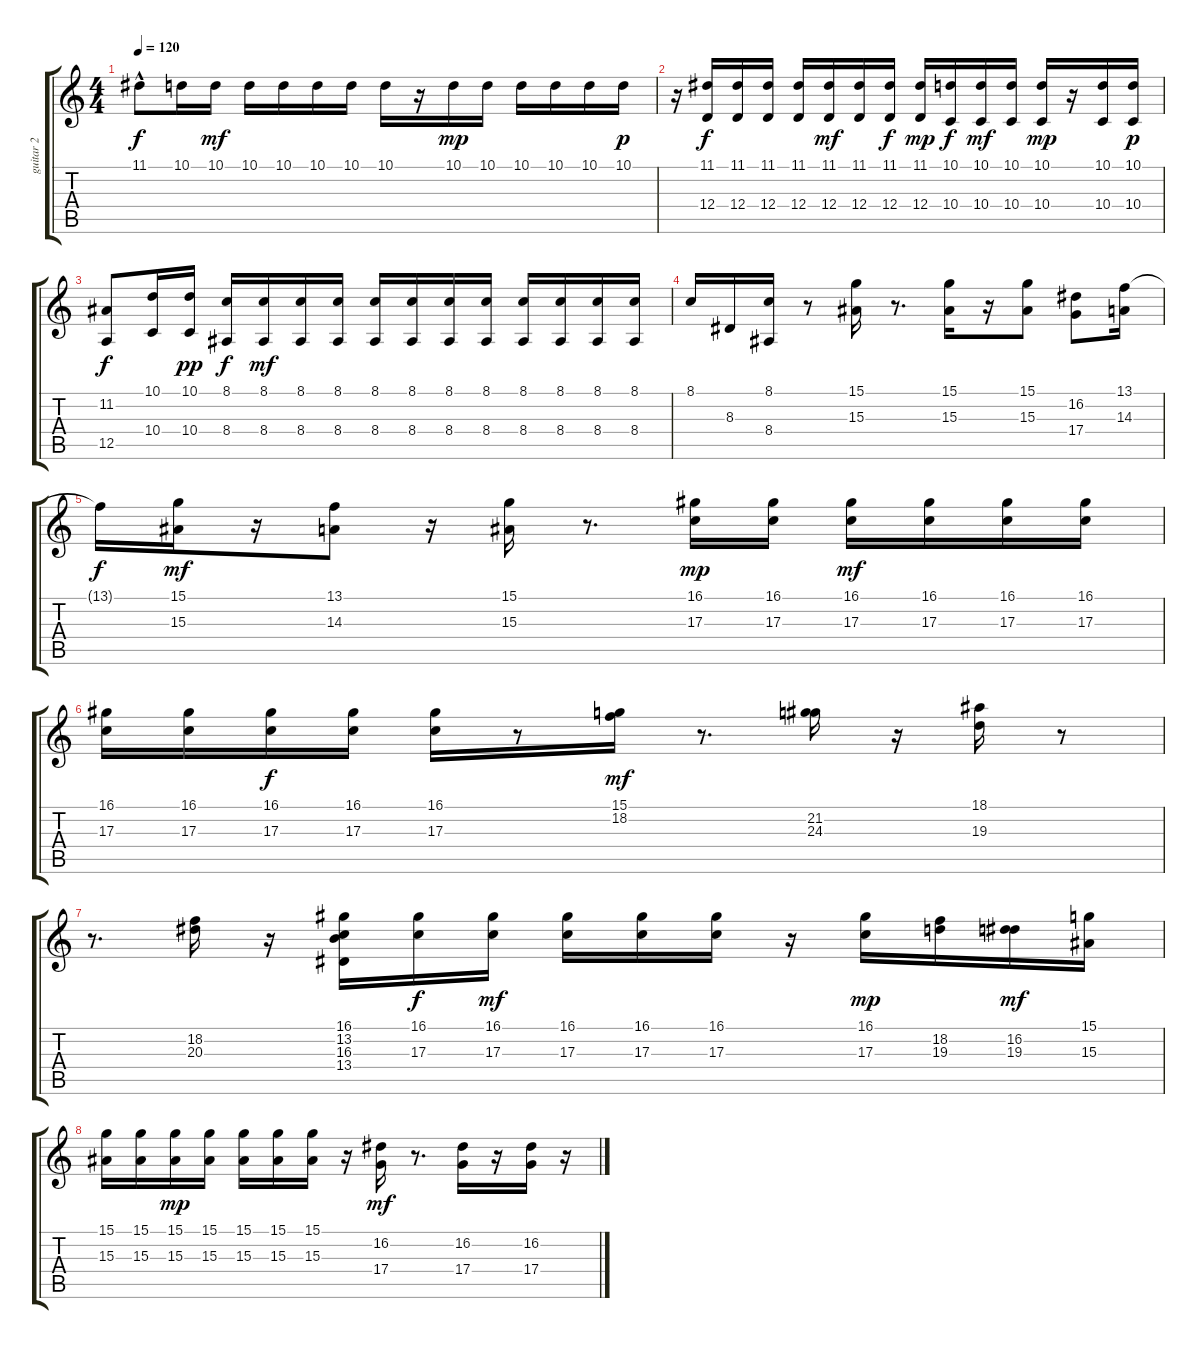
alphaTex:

\track ("guitar 2" "guitar 2") {instrument acousticgrandpiano}
\staff {score tabs}
\tuning (E4 B3 G3 D3 A2 E2) {hide}
\ts (4 4)
\tempo 120
\clef g2
\ks c
11.1{hac}.8{dy f} 10.1.16 10.1.16{dy mf} 10.1.16 10.1.16 10.1.16 10.1.16 10.1.16 r.16 10.1.16{dy mp} 10.1.16 10.1.16 10.1.16 10.1.16 10.1.16{dy p} |
r.16 (11.1 12.4).16{dy f} (11.1 12.4).16 (11.1 12.4).16 (11.1 12.4).16 (11.1 12.4).16{dy mf} (11.1 12.4).16 (11.1 12.4).16{dy f} (11.1 12.4).16{dy mp} (10.1 10.4).16{dy f} (10.1 10.4).16{dy mf} (10.1 10.4).16 (10.1 10.4).16{dy mp} r.16 (10.1 10.4).16 (10.1 10.4).16{dy p} |
(11.2 12.5).8{dy f} (10.1 10.4).16 (10.1 10.4).16{dy pp} (8.1 8.4).16{dy f} (8.1 8.4).16{dy mf} (8.1 8.4).16 (8.1 8.4).16 (8.1 8.4).16 (8.1 8.4).16 (8.1 8.4).16 (8.1 8.4).16 (8.1 8.4).16 (8.1 8.4).16 (8.1 8.4).16 (8.1 8.4).16 |
8.1.16 8.3.16 (8.1 8.4).16 r.8 (15.1 15.3).16 r.8{d} (15.1 15.3).16 r.16 (15.1 15.3).8 (16.2 17.4).8 (13.1 14.3).16 |
13.1{t}.16{dy f} (15.1 15.3).16{dy mf} r.16 (13.1 14.3).8 r.16 (15.1 15.3).16 r.8{d} (16.1 17.3).16{dy mp} (16.1 17.3).16 (16.1 17.3).16{dy mf} (16.1 17.3).16 (16.1 17.3).16 (16.1 17.3).16 |
(16.1 17.3).16 (16.1 17.3).16 (16.1 17.3).16{dy f} (16.1 17.3).16 (16.1 17.3).16 r.8 (15.1 18.2).16{dy mf} r.8{d} (21.2 24.3).16 r.16 (18.1 19.3).16 r.8 |
r.8{d} (18.2 20.3).16 r.16 (16.1 13.2 16.3 13.4).16 (16.1 17.3).16{dy f} (16.1 17.3).16{dy mf} (16.1 17.3).16 (16.1 17.3).16 (16.1 17.3).16 r.16 (16.1 17.3).16{dy mp} (18.2 19.3).16 (16.2 19.3).16{dy mf} (15.1 15.3).16 |
(15.1 15.3).16 (15.1 15.3).16 (15.1 15.3).16{dy mp} (15.1 15.3).16 (15.1 15.3).16 (15.1 15.3).16 (15.1 15.3).16 r.16 (16.2 17.4).16{dy mf} r.8{d} (16.2 17.4).16 r.16 (16.2 17.4).16 r.16
